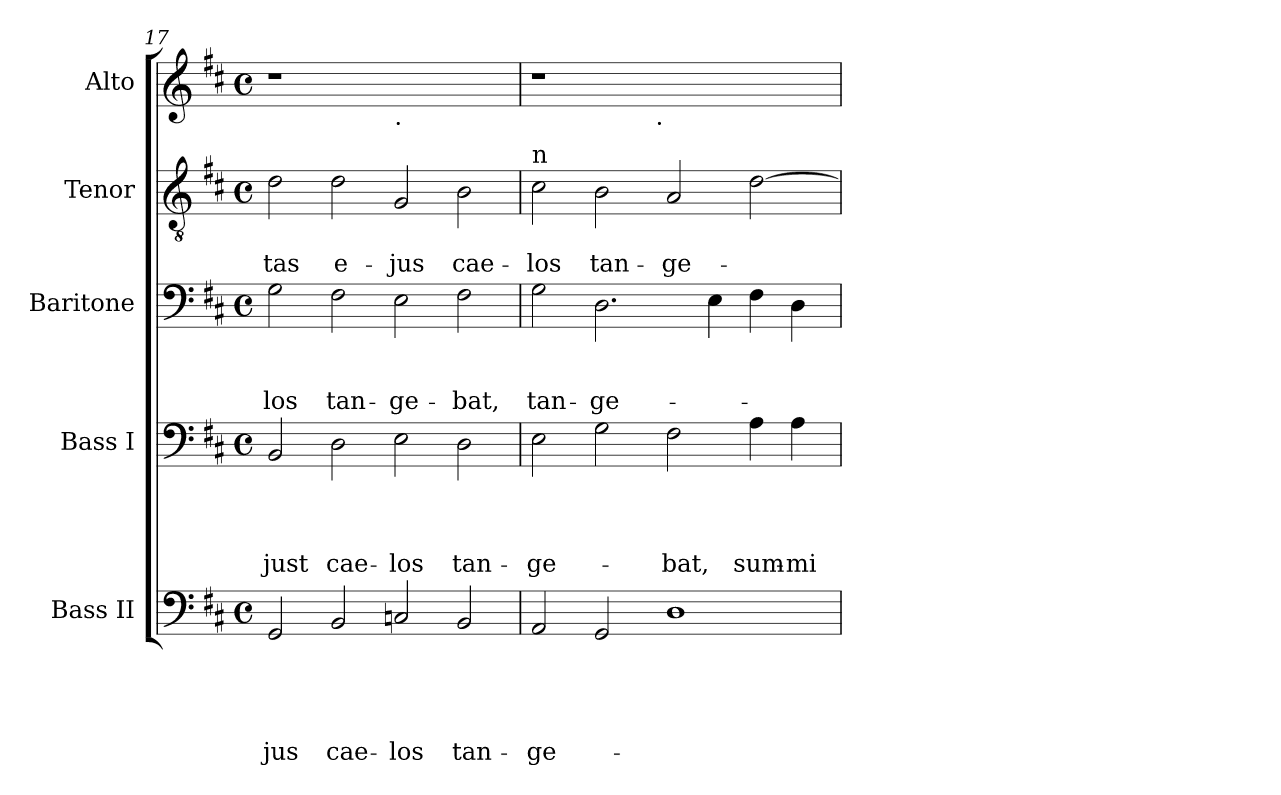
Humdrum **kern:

**kern	**text	**text	**text	**text	**text	**kern	**text	**text	**text	**text	**kern	**text	**text	**text	**kern	**text	**text	**kern
*part5	*part5	*part5	*part5	*part5	*part5	*part4	*part4	*part4	*part4	*part4	*part3	*part3	*part3	*part3	*part2	*part2	*part2	*part1
*staff5	*staff5	*staff5	*staff5	*staff5	*staff5	*staff4	*staff4	*staff4	*staff4	*staff4	*staff3	*staff3	*staff3	*staff3	*staff2	*staff2	*staff2	*staff1
*I"Bass II	*	*	*	*	*	*I"Bass I	*	*	*	*	*I"Baritone	*	*	*	*I"Tenor	*	*	*I"Alto
!!LO:PB:g=z
*clefF4	*	*	*	*	*	*clefF4	*	*	*	*	*clefF4	*	*	*	*clefGv2	*	*	*clefG2
*k[f#c#]	*	*	*	*	*	*k[f#c#]	*	*	*	*	*k[f#c#]	*	*	*	*k[f#c#]	*	*	*k[f#c#]
*D:	*	*	*	*	*	*D:	*	*	*	*	*D:	*	*	*	*D:	*	*	*D:
*M4/4	*	*	*	*	*	*M4/4	*	*	*	*	*M4/4	*	*	*	*M4/4	*	*	*M4/4
*met(c)	*	*	*	*	*	*met(c)	*	*	*	*	*met(c)	*	*	*	*met(c)	*	*	*met(c)
=17	=17	=17	=17	=17	=17	=17	=17	=17	=17	=17	=17	=17	=17	=17	=17	=17	=17	=17
!	!	!	!	!	!LO:LY:b	!	!	!	!	!LO:LY:b	!	!	!	!LO:LY:b	!	!	!LO:LY:b	!
2GG/	.	.	.	.	-jus	2BB/	.	.	.	-just	2G\	.	.	-los	2d\	.	-tas	1r
!	!	!	!	!	!LO:LY:b	!	!	!	!	!LO:LY:b	!	!	!	!LO:LY:b	!	!	!LO:LY:b	!
2BB/	.	.	.	.	cae-	2D\	.	.	.	cae-	2F#\	.	.	tan-	2d\	.	e-	.
!	!	!	!	!	!	!	!	!	!	!	!	!	!	!	!	!	!	!LO:TX:b:t=.
!	!	!	!	!	!LO:LY:b:rj	!	!	!	!	!LO:LY:b:rj	!	!	!	!LO:LY:b	!	!	!LO:LY:b	!
2Cn/	.	.	.	.	-los	2E\	.	.	.	-los	2E\	.	.	-ge-	2G/	.	-jus	1ryy
!	!	!	!	!	!LO:LY:b	!	!	!	!	!LO:LY:b	!	!	!	!LO:LY:b:rj	!	!	!LO:LY:b	!
2BB/	.	.	.	.	tan-	2D\	.	.	.	tan-	2F#\	.	.	-bat,	2B\	.	cae-	.
=18	=18	=18	=18	=18	=18	=18	=18	=18	=18	=18	=18	=18	=18	=18	=18	=18	=18	=18
!	!	!	!	!	!	!	!	!	!	!	!	!	!	!	!LO:TX:a:t=n	!	!	!
!	!	!	!	!	!LO:LY:b	!	!	!	!	!LO:LY:b	!	!	!	!LO:LY:b	!	!	!LO:LY:b	!
*	*	*	*	*	*	*	*	*	*	*	*	*	*	*	*	*	*	*^
2AA/	.	.	.	.	-ge-	2E\	.	.	.	-ge-	2G\	.	.	tan-	2c#\	.	-los	1r	2ryy
!	!	!	!	!	!	!	!	!	!	!	!	!	!	!LO:LY:b	!	!	!LO:LY:b	!	!
2GG/	.	.	.	.	.	2G\	.	.	.	.	2.D\	.	.	-ge-	2B\	.	tan-	.	4...ryy
!	!	!	!	!	!	!	!	!	!	!	!	!	!	!	!	!	!	!	!LO:TX:b:t=.
.	.	.	.	.	.	.	.	.	.	.	.	.	.	.	.	.	.	.	1ryy
!	!	!	!	!	!	!	!	!	!	!LO:LY:b	!	!	!	!	!	!	!LO:LY:b	!	!
1D	.	.	.	.	.	2F#\	.	.	.	-bat,	.	.	.	.	2A/	.	-ge-	1ryy	.
.	.	.	.	.	.	.	.	.	.	.	4E\	.	.	.	.	.	.	.	.
!	!	!	!	!	!	!	!	!	!	!LO:LY:b	!	!	!	!	!	!	!	!	!
.	.	.	.	.	.	4A\	.	.	.	sum-	4F#\	.	.	.	[>2d\	.	.	.	.
!	!	!	!	!	!	!	!	!	!	!LO:LY:b:rj	!	!	!	!	!	!	!	!	!
.	.	.	.	.	.	4A\	.	.	.	-mi	4D\	.	.	.	.	.	.	.	.
.	.	.	.	.	.	.	.	.	.	.	.	.	.	.	.	.	.	.	32ryy
*	*	*	*	*	*	*	*	*	*	*	*	*	*	*	*	*	*	*v	*v
=	=	=	=	=	=	=	=	=	=	=	=	=	=	=	=	=	=	=
*-	*-	*-	*-	*-	*-	*-	*-	*-	*-	*-	*-	*-	*-	*-	*-	*-	*-	*-
